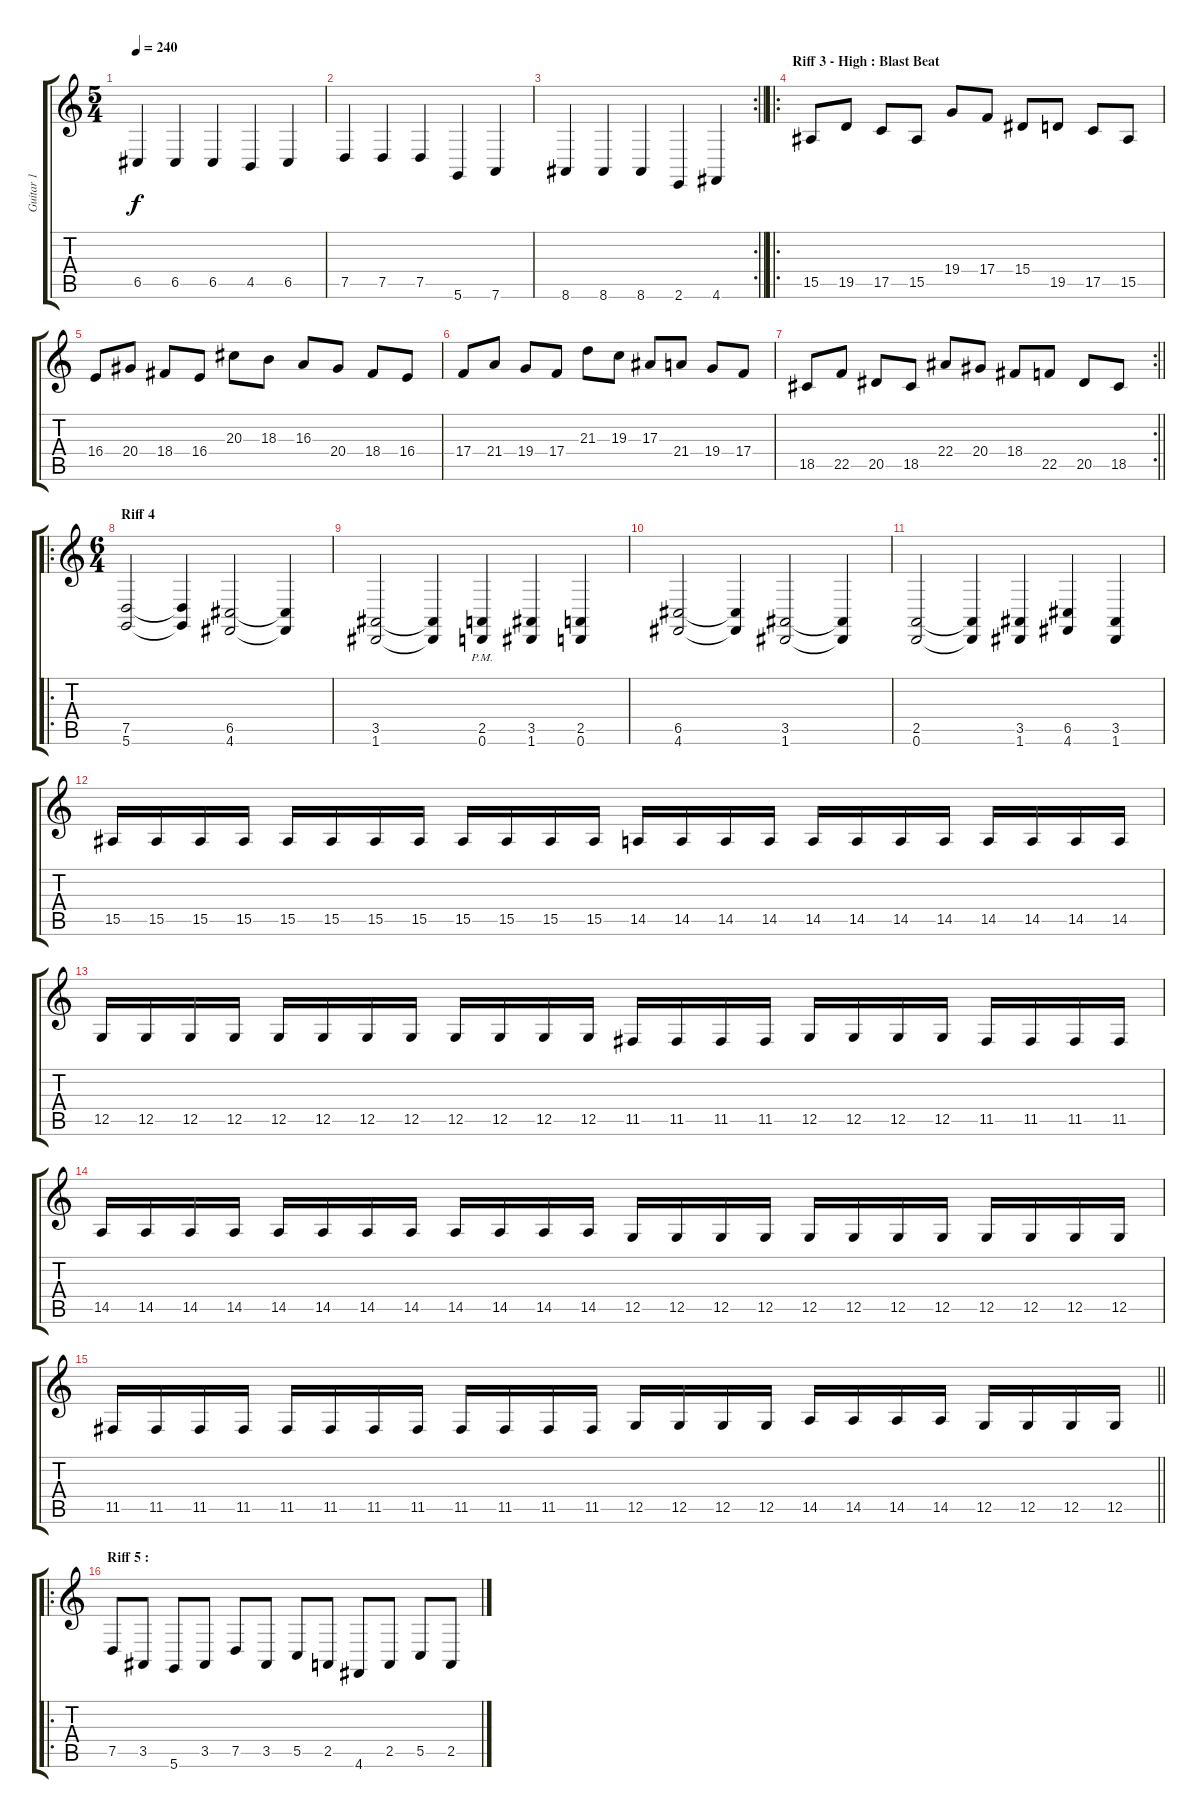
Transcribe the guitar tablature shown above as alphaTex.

\track ("Guitar 1" "Guitar 1") {instrument churchorgan}
\staff {score tabs}
\tuning (D4 A3 F3 C3 G2 D2) {hide}
\ts (5 4)
\tempo 240
\clef g2
\ks c
6.5.4{dy f} 6.5.4 6.5.4 4.5.4 6.5.4 |
7.5.4 7.5.4 7.5.4 5.6.4 7.6.4 |
\rc 2
\barLineRight lightlight
8.6.4 8.6.4 8.6.4 2.6.4 4.6.4 |
\ro
\section ("" "Riff 3 - High : Blast Beat")
15.5.8 19.5.8 17.5.8 15.5.8 19.4.8 17.4.8 15.4.8 19.5.8 17.5.8 15.5.8 |
16.4.8 20.4.8 18.4.8 16.4.8 20.3.8 18.3.8 16.3.8 20.4.8 18.4.8 16.4.8 |
17.4.8 21.4.8 19.4.8 17.4.8 21.3.8 19.3.8 17.3.8 21.4.8 19.4.8 17.4.8 |
\rc 2
\barLineRight lightlight
18.5.8 22.5.8 20.5.8 18.5.8 22.4.8 20.4.8 18.4.8 22.5.8 20.5.8 18.5.8 |
\ro
\ts (6 4)
\section ("" "Riff 4")
(7.5 5.6).2 (7.5{t} 5.6{t}).4 (6.5 4.6).2 (6.5{t} 4.6{t}).4 |
(3.5 1.6).2 (3.5{t} 1.6{t}).4 (2.5{pm} 0.6).4 (3.5 1.6).4 (2.5 0.6).4 |
(6.5 4.6).2 (6.5{t} 4.6{t}).4 (3.5 1.6).2 (3.5{t} 1.6{t}).4 |
(2.5 0.6).2 (2.5{t} 0.6{t}).4 (3.5 1.6).4 (6.5 4.6).4 (3.5 1.6).4 |
15.5.16 15.5.16 15.5.16 15.5.16 15.5.16 15.5.16 15.5.16 15.5.16 15.5.16 15.5.16 15.5.16 15.5.16 14.5.16 14.5.16 14.5.16 14.5.16 14.5.16 14.5.16 14.5.16 14.5.16 14.5.16 14.5.16 14.5.16 14.5.16 |
12.5.16 12.5.16 12.5.16 12.5.16 12.5.16 12.5.16 12.5.16 12.5.16 12.5.16 12.5.16 12.5.16 12.5.16 11.5.16 11.5.16 11.5.16 11.5.16 12.5.16 12.5.16 12.5.16 12.5.16 11.5.16 11.5.16 11.5.16 11.5.16 |
14.5.16 14.5.16 14.5.16 14.5.16 14.5.16 14.5.16 14.5.16 14.5.16 14.5.16 14.5.16 14.5.16 14.5.16 12.5.16 12.5.16 12.5.16 12.5.16 12.5.16 12.5.16 12.5.16 12.5.16 12.5.16 12.5.16 12.5.16 12.5.16 |
\barLineRight lightlight
11.5.16 11.5.16 11.5.16 11.5.16 11.5.16 11.5.16 11.5.16 11.5.16 11.5.16 11.5.16 11.5.16 11.5.16 12.5.16 12.5.16 12.5.16 12.5.16 14.5.16 14.5.16 14.5.16 14.5.16 12.5.16 12.5.16 12.5.16 12.5.16 |
\ro
\section ("" "Riff 5 :")
7.5.8 3.5.8 5.6.8 3.5.8 7.5.8 3.5.8 5.5.8 2.5.8 4.6.8 2.5.8 5.5.8 2.5.8
